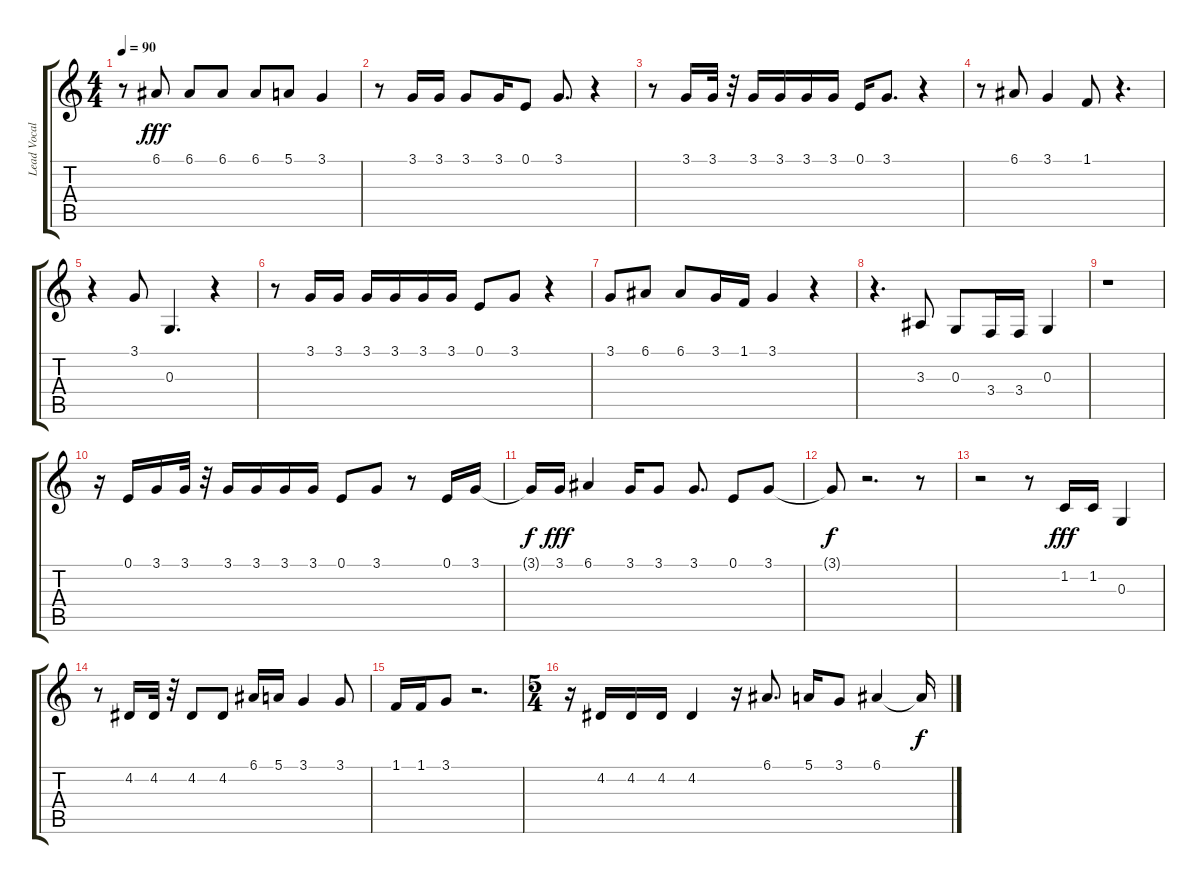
\track ("Lead Vocal" "Lead Vocal") {instrument lead3calliope}
\staff {score tabs}
\tuning (E4 B3 G3 D3 A2 E2) {hide}
\ts (4 4)
\tempo 90
\clef g2
\ks c
r.8{dy fff} 6.1.8 6.1.8 6.1.8 6.1.8 5.1.8 3.1.4 |
r.8 3.1.16 3.1.16 3.1.8 3.1.16 0.1.8 3.1.8{d} r.4 |
r.8 3.1.16 3.1.32 r.32 3.1.16 3.1.16 3.1.16 3.1.16 0.1.16 3.1.8{d} r.4 |
r.8 6.1.8 3.1.4 1.1.8 r.4{d} |
r.4 3.1.8 0.3.4{d} r.4 |
r.8 3.1.16 3.1.16 3.1.16 3.1.16 3.1.16 3.1.16 0.1.8 3.1.8 r.4 |
3.1.8 6.1.8 6.1.8 3.1.16 1.1.16 3.1.4 r.4 |
r.4{d} 3.3.8 0.3.8 3.4.16 3.4.16 0.3.4 |
r.1 |
r.16 0.1.16 3.1.16 3.1.32 r.32 3.1.16 3.1.16 3.1.16 3.1.16 0.1.8 3.1.8 r.8 0.1.16 3.1.16 |
3.1{t}.16{dy f} 3.1.16{dy fff} 6.1.4 3.1.16 3.1.8 3.1.8{d} 0.1.8 3.1.8 |
3.1{t}.8{dy f} r.2{d} r.8 |
r.2 r.8 1.2.16{dy fff} 1.2.16 0.3.4 |
r.8 4.2.16 4.2.32 r.32 4.2.8 4.2.8 6.1.16 5.1.16 3.1.4 3.1.8 |
1.1.16 1.1.16 3.1.8 r.2{d} |
\ts (5 4)
r.16 4.2.16 4.2.16 4.2.16 4.2.4 r.16 6.1.8{d} 5.1.16 3.1.8 6.1.4 6.1{t}.16{dy f}
